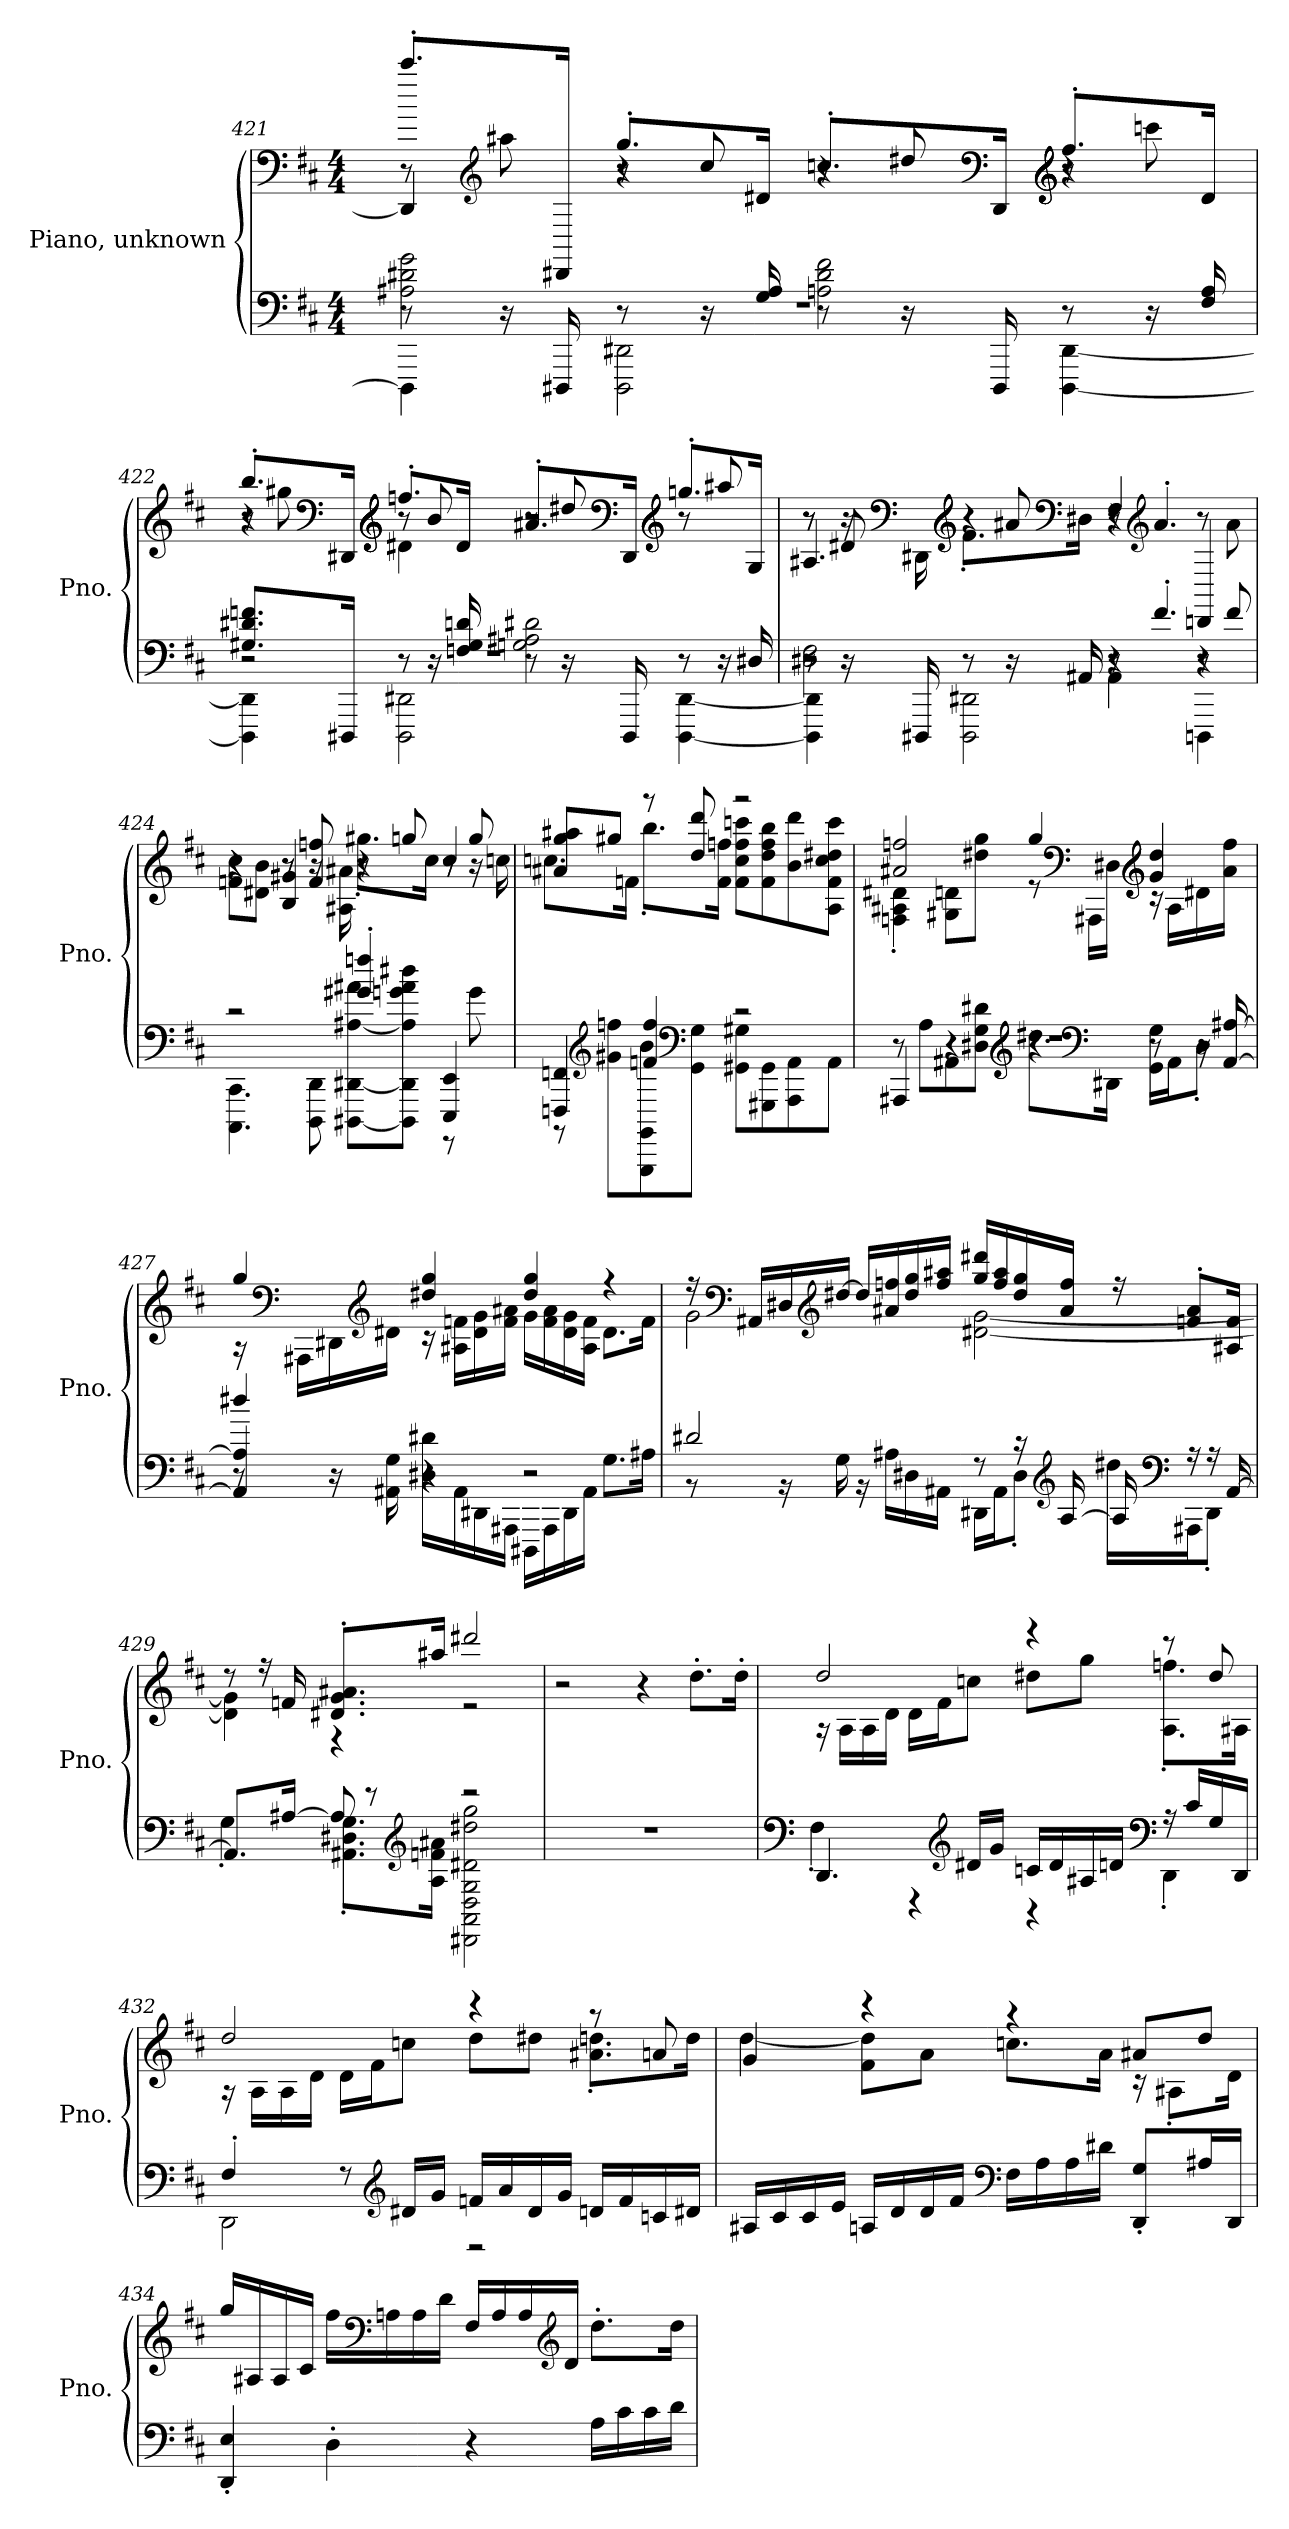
**kern	**kern
*part1	*part1
*staff2	*staff1
*I"Piano, unknown	*
*I'Pno.	*
!!LO:PB:g=z
*clefF4	*clefF4
*k[f#c#]	*k[f#c#]
*M4/4	*M4/4
=421	=421
*^	*^
*	*^	*	*^
*	*	*^	*	*	*
1r	2A#X\ 2d#X\ 2g\	8r	4DDD#\]	4DD#/]	8r	8.ccc#'/L
*	*	*	*	*clefG2	*	*
.	.	16r	.	.	8aa#X\	.
.	.	16DDD#X/	.	.	.	16DD#X/Jk
.	.	8r	2DDD#\ 2DD#X\	8r	4r	8.gg'/L
.	.	16r	.	8cc#/	.	.
.	.	16G/ 16A#/	.	.	.	16d#X/Jk
.	2An\ 2d#\ 2f#\	8r	.	8r	4r	8.ccn'/L
.	.	16r	.	8dd#X/	.	.
*	*	*	*	*clefF4	*	*
.	.	16DDD#/	.	.	.	16DD#/Jk
*	*	*	*	*clefG2	*	*
.	.	8r	[4DDD#\ [4DD#\	4r	8r	8.ff#'/L
.	.	16r	.	.	8cccn\	.
.	.	16F#/ 16A/	.	.	.	16d#/Jk
!!LO:LB:g=z	!!	!!
=422	=422	=422	=422	=422	=422	=422
1r	2r	8.G#X/ 8.d#X/ 8.fn/L	4DDD#\] 4DD#\]	4r	8r	8.bb'/L
.	.	.	.	.	8gg#X\	.
*	*	*	*	*clefF4	*	*
.	.	16DDD#X/Jk	.	.	.	16DD#X/Jk
*	*	*	*	*clefG2	*	*
.	.	8r	2DDD#\ 2DD#X\	8r	4d#X\	8.ffn'/L
.	.	16r	.	8b/	.	.
.	.	16Fn/ 16G#/ 16dn/	.	.	.	16d#/Jk
.	2Gn\ 2A#X\ 2d#X\	8r	.	8r	2r	8.a#X'/L
.	.	16r	.	8dd#X/	.	.
*	*	*	*	*clefF4	*	*
.	.	16DDD#/	.	.	.	16DD#/Jk
*	*	*	*	*clefG2	*	*
.	.	8r	[4DDD#\ [4DD#\	8r	.	8.ggn'/L
.	.	16r	.	8aa#X/	.	.
.	.	16D#X/	.	.	.	16G/Jk
!!LO:LB:g=z	!!	!!
=423	=423	=423	=423	=423	=423	=423
2r	2D#X\ 2F#\	8r	4DDD#\] 4DD#\]	4.A#X/	8r	8r
.	.	16r	.	.	16r	8d#X/
*	*	*	*	*clefF4	*	*
.	.	16DDD#X/	.	.	16DD#X\	.
*	*	*	*	*clefG2	*	*
.	.	8r	2DDD#\ 2DD#X\	.	8.f#'\L	4r
.	.	16r	.	8a#X/	.	.
*	*	*	*	*clefF4	*	*
.	.	16AA#X/	.	.	16D#X\Jk	.
8r	4AA#\	4r	.	8r	4r	4F#/
*	*	*	*	*clefG2	*	*
4.f#'/	.	.	.	4.a#'/	.	.
.	4r	8r	4DDDn\	.	8r	4DDn/
.	.	8f#/	.	.	8a#\	.
*	*v	*v	*v	*	*	*
!!LO:LB:g=z	!!	!!
=424	=424	=424	=424	=424
2r	4.CCC#\ 4.CC#\	4r	8fn\ 8cc#\L	4r
.	.	.	8d#X\ 8b\J	.
.	.	8r	8r	4B/ 4g#X/
.	8DDD\ 8DD\	8f/ 8ffn/	16r	.
.	.	.	16A#X\ 16a#X\	.
4g#X/' 4ffn/'	[8DDD#X\ [8DD#X\ [8A#X\ [8a#X\L	8r	8.gg#X'\L	4r
.	8DDD#\] 8DD#\] 8A#\] 8gn\ 8a#\] 8dd#X\J	8ggn/	.	.
.	.	.	16cc#\Jk	.
4EEE/ 4EE/	8r	4cc#/	8r	8r
.	8g\	.	16r	8gg/
.	.	.	16ccn\	.
*	*	*	*v	*v
=425	=425	=425	=425
4FFFn/ 4FFn/	8r	8a#X/ 8gg/ 8aa#X/L	8.ccn\L
*clefG2	*	*	*
.	8g#X\ 8ffn\L	8gg#X/J	.
.	.	.	16fn\Jk
4fn/ 4ff/	8GGG\ 8GG\ 8b\	8r	8.bb'\L
*clefF4	*	*	*
.	8GG\ 8G\J	8dd/ 8ddd/	.
.	.	.	16f\ 16ffn\Jk
2r	8GG#X\ 8G#X\L	2r	8f\ 8cc\ 8ff\ 8cccn\L
.	8GGG#X\ 8GG#\	.	8f\ 8dd\ 8ff\ 8bb\
.	8AAA\ 8AA\	.	8b\ 8ddd\
.	8AA\J	.	8A\ 8f\ 8cc\ 8dd#X\ 8ccc\J
!!LO:LB:g=z	!!
=426	=426	=426	=426
*	*^	*	*
1r	8r	4AAA#X/	2a#X/ 2ffn/	4Fn\' 4A#X\' 4d#X\'
.	8A\L	.	.	.
.	8AA#X\	4r	.	8G#X\ 8dn\L
.	8D#X\ 8G\ 8d#X\J	.	.	8dd#X\ 8gg\J
*clefG2	*	*	*	*
.	8.dd#X\L	4r	4gg/	8r
*	*	*	*clefF4	*
.	.	.	.	16AAA#X\LL
*clefF4	*	*	*	*
.	16DD#X\Jk	.	.	16D#X\JJ
*	*	*	*clefG2	*
.	16GG\ 16G\LL	8r	4g/ 4dd#/	16r
.	16AA#\J	.	.	16A#\LL
.	8D#'\J	16r	.	16d#X\
.	.	[16AA#/ [16A#X/	.	16a#\ 16ff\JJ
!!LO:LB:g=z	!!
=427	=427	=427	=427	=427
4dd#X/	8r	4AA#/] 4A#/]	4gg/	16r
*	*	*	*clefF4	*
.	.	.	.	16AAA#X\LL
.	16r	.	.	16DD#X\
*	*	*	*clefG2	*
.	16AA#X\ 16G\	.	.	16d#X\JJ
4r	16D#X\ 16d#X\LL	4r	4dd#X/ 4gg/	16r
.	16AA#\	.	.	16A#X\ 16fn\LL
.	16DD#X\	.	.	16d#\ 16g\
.	16AAA#X\JJ	.	.	16f\ 16a#X\JJ
2r	16DDD#X\LL	2r	4dd#/ 4gg/	16g\LL
.	16AAA#\	.	.	16f\ 16a#\
.	16DD#\	.	.	16d#\ 16g\
.	16AA#\JJ	.	.	16A#\ 16f\JJ
.	8.G\L	.	4r	8.d#\L
.	16A#X\Jk	.	.	16f\Jk
*	*v	*v	*	*
!!LO:PB:g=z	!!
=428	=428	=428	=428
2d#X/	8r	16r	2g\
*	*	*clefF4	*
.	.	16AA#X/LL	.
.	16r	16D#X/	.
*	*	*clefG2	*
.	16G\	[16dd#X/JJ	.
.	16r	16dd#/LL]	.
.	16A#X\LL	16a#X/ 16ffn/	.
.	16D#X\	16dd#/ 16gg/	.
.	16AA#X\JJ	16ff/ 16aa#X/JJ	.
8r	16DD#X\LL	16gg/ 16ddd#X/LL	[2d#X\ [2g\
.	16AA#\J	16ff/ 16aa#/	.
16r	8D#'\J	16dd#/ 16gg/	.
*clefG2	*	*	*
[16A#/	.	16a#/ 16ff/JJ	.
16A#/]	16dd#X\LL	16r	.
*clefF4	*	*	*
16r	16AAA#X\J	8fn/' 8a#/'L	.
16r	8DD#'\J	.	.
[16AA#/	.	16A#X/ 16f/Jk	.
!!LO:LB:g=z	!!
=429	=429	=429	=429
8.AA#/L]	4G'\	8r	4d#\] 4g\]
.	.	16r	.
[16A#X/Jk	.	16fn/	.
8A#/]	8.AA#X\' 8.D#X\' 8.G\'L	8.d#X/' 8.g/' 8.a#X/'L	4r
8r	.	.	.
*clefG2	*	*	*
.	16A#\ 16fn\ 16a#X\Jk	16aa#X/Jk	.
2r	2DD#X\ 2AA#\ 2D#\ 2G\ 2d#X\ 2dd#X\ 2gg\	2ddd#X/	2r
*v	*v	*	*
*	*v	*v
=430	=430
1r	2r
.	4r
.	8.dd'\L
.	16dd'\Jk
!!LO:LB:g=z
=431	=431
*clefF4	*
*^	*^
4.DD/	4F#'\	2dd/	16r
.	.	.	16A\LL
.	.	.	16A\
.	.	.	16d\JJ
.	4r	.	16d\LL
.	.	.	16f#\J
*clefG2	*	*	*
16d#X/LL	.	.	8ccn\J
16g/JJ	.	.	.
16cn/LL	4r	4r	8dd#X\L
16d#/	.	.	.
16A#X/	.	.	8gg\J
16dn/JJ	.	.	.
*clefF4	*	*	*
16r	4DD'\	8r	8.A\' 8.ffn\'L
16c/LL	.	.	.
16G/	.	8dd#/	.
16DD/JJ	.	.	16A#X\Jk
=432	=432	=432	=432
4F#'/	2DD\	2dd/	16r
.	.	.	16A\LL
.	.	.	16A\
.	.	.	16d\JJ
8r	.	.	16d\LL
.	.	.	16f#\J
*clefG2	*	*	*
16d#X/LL	.	.	8ccn\J
16g/JJ	.	.	.
16fn/LL	2r	4r	8dd\L
16a/	.	.	.
16d#/	.	.	8dd#X\J
16g/JJ	.	.	.
16dn/LL	.	8r	8.a#X\' 8.ddn\'L
16f/	.	.	.
16cn/	.	8an/	.
16d#X/JJ	.	.	16dd\Jk
*v	*v	*	*
!!LO:LB:g=z	!!
=433	=433	=433
16A#X/LL	4g/	[4dd\
16c#/	.	.
16c#/	.	.
16e/JJ	.	.
16An/LL	4r	8f#\ 8dd\]L
16d/	.	.
16d/	.	8a\J
16f#/JJ	.	.
*clefF4	*	*
16F#\LL	4r	8.ccn\L
16A\	.	.
16A\	.	.
16d#X\JJ	.	16a\Jk
8DD/' 8G/'L	8a#X/L	16r
.	.	8A#X'\L
16A#X/L	8dd/J	.
16DD/JJ	.	16d\Jk
*	*v	*v
=434	=434
4DD/' 4E/'	16gg/LL
.	16A#X/
.	16A#/
.	16c#/JJ
4D'\	16ff#\LL
*	*clefF4
.	16An\
.	16A\
.	16d\JJ
4r	16F#/LL
.	16A/
.	16A/
*	*clefG2
.	16d/JJ
16A\LL	8.dd'\L
16c#\	.
16c#\	.
16d\JJ	16dd\Jk
=	=
*-	*-
